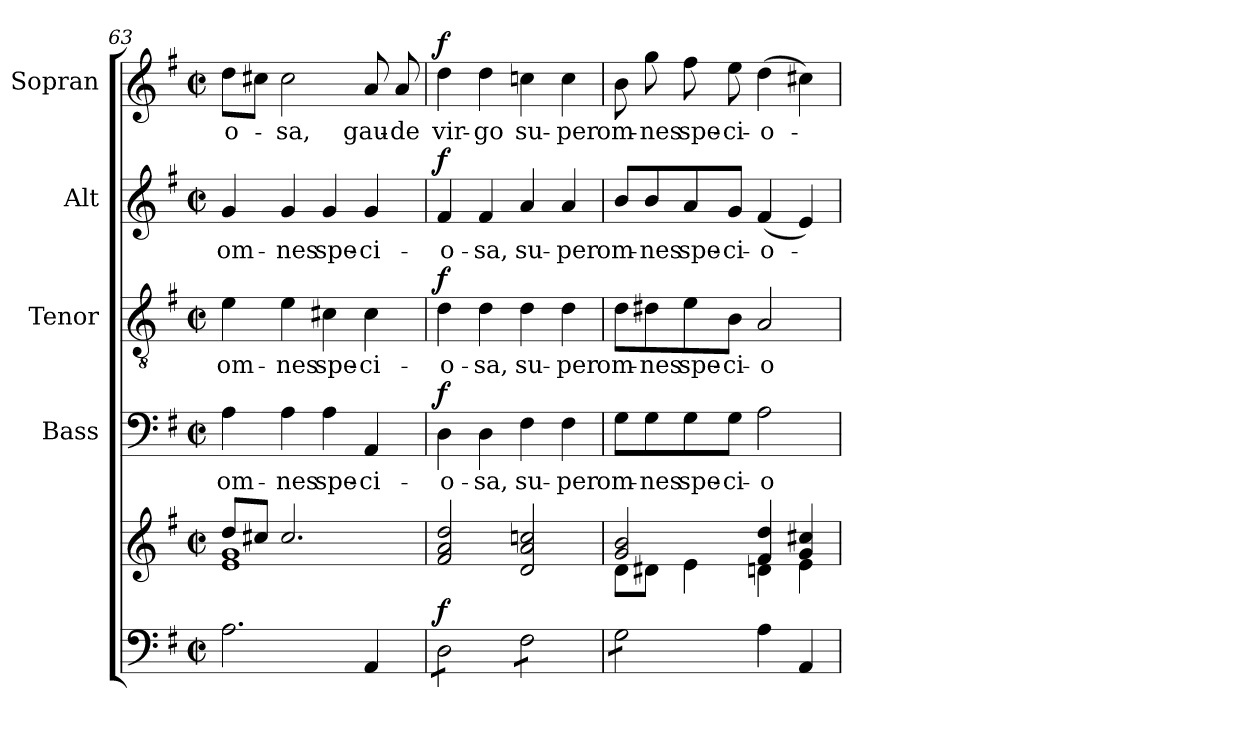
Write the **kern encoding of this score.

**kern	**kern	**dynam	**kern	**text	**dynam	**kern	**text	**dynam	**kern	**text	**dynam	**kern	**text	**dynam
*part5	*part5	*part5	*part4	*part4	*part4	*part3	*part3	*part3	*part2	*part2	*part2	*part1	*part1	*part1
*staff6	*staff5	*staff5/6	*staff4	*staff4	*staff4	*staff3	*staff3	*staff3	*staff2	*staff2	*staff2	*staff1	*staff1	*staff1
*	*	*	*I"Bass	*	*	*I"Tenor	*	*	*I"Alt	*	*	*I"Sopran	*	*
*	*	*	*I'B.	*	*	*I'T.	*	*	*I'A.	*	*	*I'S.	*	*
*clefF4	*clefG2	*	*clefF4	*	*	*clefGv2	*	*	*clefG2	*	*	*clefG2	*	*
*k[f#]	*k[f#]	*	*k[f#]	*	*	*k[f#]	*	*	*k[f#]	*	*	*k[f#]	*	*
*G:	*G:	*	*G:	*	*	*G:	*	*	*G:	*	*	*G:	*	*
*M2/2	*M2/2	*	*M2/2	*	*	*M2/2	*	*	*M2/2	*	*	*M2/2	*	*
*met(c|)	*met(c|)	*	*met(c|)	*	*	*met(c|)	*	*	*met(c|)	*	*	*met(c|)	*	*
=63	=63	=63	=63	=63	=63	=63	=63	=63	=63	=63	=63	=63	=63	=63
*	*^	*	*	*	*	*	*	*	*	*	*	*	*	*
!	!	!	!	!	!LO:LY:b	!	!	!LO:LY:b	!	!	!LO:LY:b	!	!	!LO:LY:b	!
2.A\	8dd/L	1e 1g	.	4A\	om-	.	4e\	om-	.	4g/	om-	.	8dd\L	-o-	.
.	8cc#X/J	.	.	.	.	.	.	.	.	.	.	.	8cc#X\J	.	.
!	!	!	!	!	!LO:LY:b	!	!	!LO:LY:b	!	!	!LO:LY:b	!	!	!LO:LY:b	!
.	2.cc#/	.	.	4A\	-nes	.	4e\	-nes	.	4g/	-nes	.	2cc#\	-sa,	.
!	!	!	!	!	!LO:LY:b	!	!	!LO:LY:b	!	!	!LO:LY:b	!	!	!	!
.	.	.	.	4A\	spe-	.	4c#X\	spe-	.	4g/	spe-	.	.	.	.
!	!	!	!	!	!LO:LY:b	!	!	!LO:LY:b	!	!	!LO:LY:b	!	!	!LO:LY:b	!
4AA/	.	.	.	4AA/	-ci-	.	4c#\	-ci-	.	4g/	-ci-	.	8a/	gau-	.
!	!	!	!	!	!	!	!	!	!	!	!	!	!	!LO:LY:b	!
.	.	.	.	.	.	.	.	.	.	.	.	.	8a/	-de	.
*	*v	*v	*	*	*	*	*	*	*	*	*	*	*	*	*
=64	=64	=64	=64	=64	=64	=64	=64	=64	=64	=64	=64	=64	=64	=64
!	!	!LO:DY:a=2	!	!LO:LY:b	!LO:DY:a	!	!LO:LY:b	!LO:DY:a	!	!LO:LY:b	!LO:DY:a	!	!LO:LY:b	!LO:DY:a
*tremolo	*	*	*	*	*	*	*	*	*	*	*	*	*	*
8D\L	2f#/ 2a/ 2dd/	f	4D\	-o-	f	4d\	-o-	f	4f#/	-o-	f	4dd\	vir-	f
8D\	.	.	.	.	.	.	.	.	.	.	.	.	.	.
!	!	!	!	!LO:LY:b	!	!	!LO:LY:b	!	!	!LO:LY:b	!	!	!LO:LY:b	!
8D\	.	.	4D\	-sa,	.	4d\	-sa,	.	4f#/	-sa,	.	4dd\	-go	.
8D\J	.	.	.	.	.	.	.	.	.	.	.	.	.	.
!	!	!	!	!LO:LY:b	!	!	!LO:LY:b	!	!	!LO:LY:b	!	!	!LO:LY:b	!
8F#\L	2d/ 2a/ 2ccn/	.	4F#\	su-	.	4d\	su-	.	4a/	su-	.	4ccn\	su-	.
8F#\	.	.	.	.	.	.	.	.	.	.	.	.	.	.
!	!	!	!	!LO:LY:b	!	!	!LO:LY:b	!	!	!LO:LY:b	!	!	!LO:LY:b	!
8F#\	.	.	4F#\	-per	.	4d\	-per	.	4a/	-per	.	4cc\	-per	.
8F#\J	.	.	.	.	.	.	.	.	.	.	.	.	.	.
=65	=65	=65	=65	=65	=65	=65	=65	=65	=65	=65	=65	=65	=65	=65
*	*^	*	*	*	*	*	*	*	*	*	*	*	*	*
!	!	!	!	!	!LO:LY:b	!	!	!LO:LY:b	!	!	!LO:LY:b	!	!	!LO:LY:b	!
8G\L	2g/ 2b/	8d\L	.	8G\L	om-	.	8d\L	om-	.	8b/L	om-	.	8b\	om-	.
!	!	!	!	!	!LO:LY:b	!	!	!LO:LY:b	!	!	!LO:LY:b	!	!	!LO:LY:b	!
8G\	.	8d#X\J	.	8G\	-nes	.	8d#X\	-nes	.	8b/	-nes	.	8gg\	-nes	.
!	!	!	!	!	!LO:LY:b	!	!	!LO:LY:b	!	!	!LO:LY:b	!	!	!LO:LY:b	!
8G\	.	4e\	.	8G\	spe-	.	8e\	spe-	.	8a/	spe-	.	8ff#\	spe-	.
!	!	!	!	!	!LO:LY:b	!	!	!LO:LY:b	!	!	!LO:LY:b	!	!	!LO:LY:b	!
8G\J	.	.	.	8G\J	-ci-	.	8B\J	-ci-	.	8g/J	-ci-	.	8ee\	-ci-	.
*Xtremolo	*	*	*	*	*	*	*	*	*	*	*	*	*	*	*
!	!	!	!	!	!LO:LY:b	!	!	!LO:LY:b	!	!	!LO:LY:b	!	!	!LO:LY:b	!
4A\	4f#/ 4dd/	4dn\	.	2A\	-o-	.	2A/	-o-	.	(<4f#/	-o-	.	(>4dd\	-o-	.
4AA/	4g/ 4cc#X/	4e\	.	.	.	.	.	.	.	4e/)	.	.	4cc#X\)	.	.
*	*v	*v	*	*	*	*	*	*	*	*	*	*	*	*	*
=	=	=	=	=	=	=	=	=	=	=	=	=	=	=
*-	*-	*-	*-	*-	*-	*-	*-	*-	*-	*-	*-	*-	*-	*-
